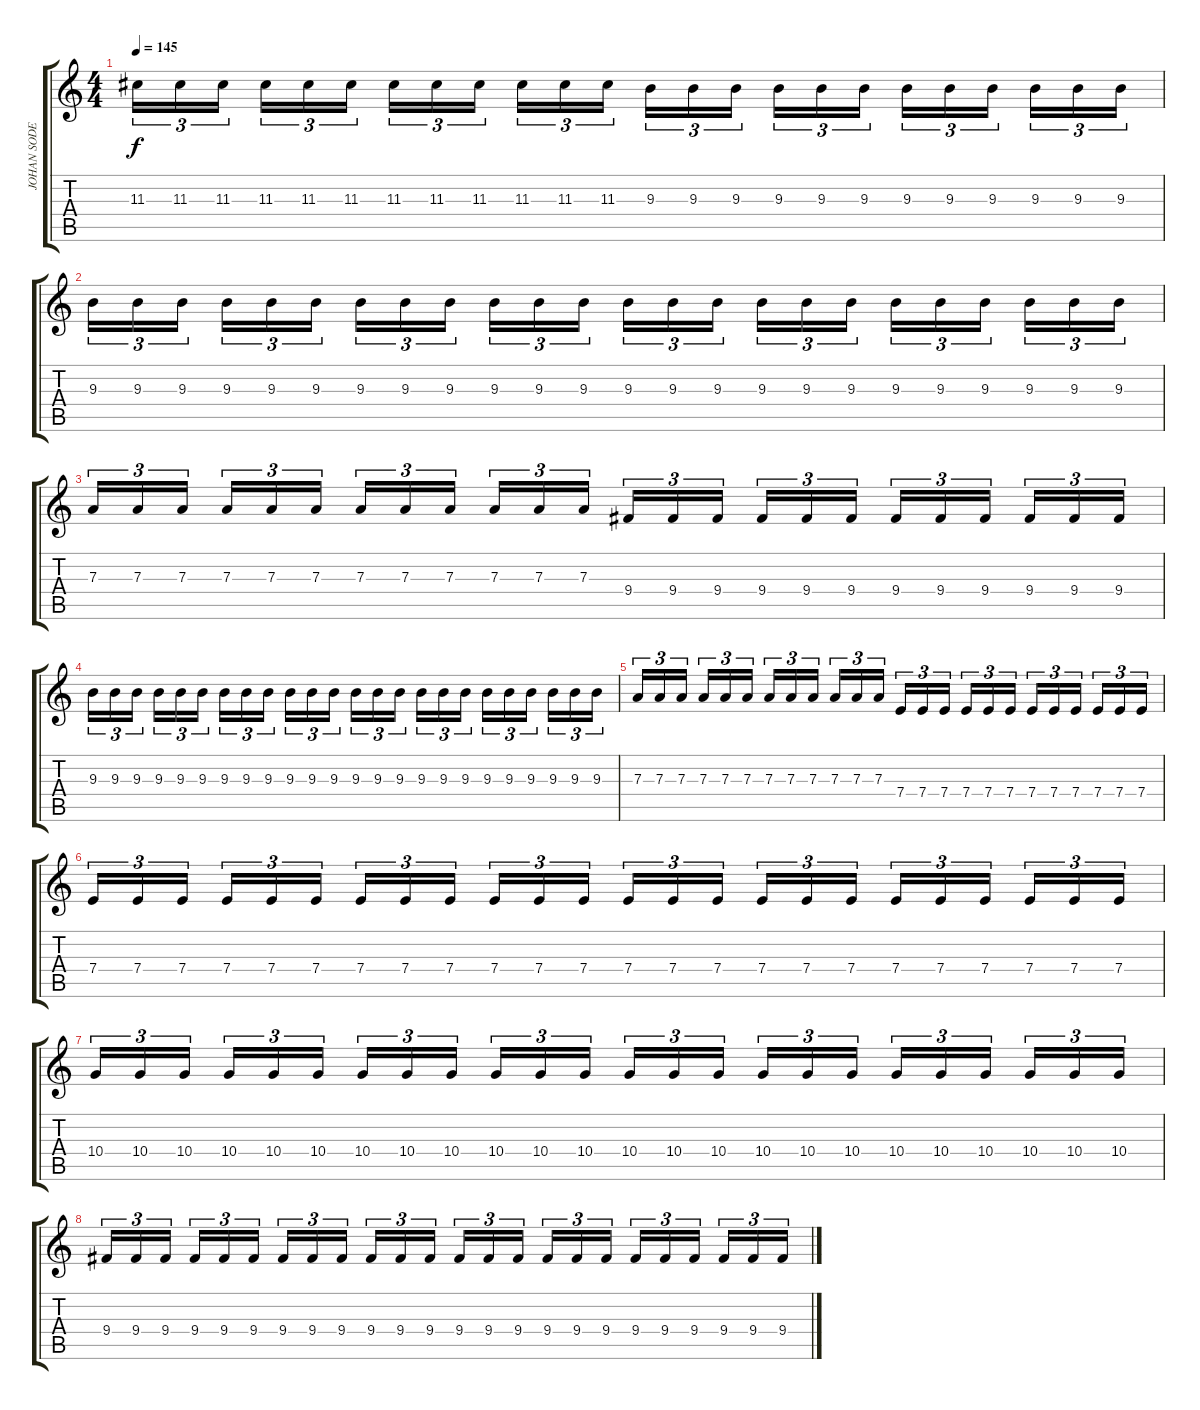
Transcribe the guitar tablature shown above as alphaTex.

\track ("JOHAN SODERBERG" "JOHAN SODE") {instrument distortionguitar}
\staff {score tabs}
\tuning (B3 Gb3 D3 A2 E2 B1) {hide}
\ts (4 4)
\tempo 145
\clef g2
\ks c
11.3.16{tu (3 2) dy f} 11.3.16{tu (3 2)} 11.3.16{tu (3 2) beam splitsecondary} 11.3.16{tu (3 2)} 11.3.16{tu (3 2)} 11.3.16{tu (3 2)} 11.3.16{tu (3 2)} 11.3.16{tu (3 2)} 11.3.16{tu (3 2) beam splitsecondary} 11.3.16{tu (3 2)} 11.3.16{tu (3 2)} 11.3.16{tu (3 2)} 9.3.16{tu (3 2)} 9.3.16{tu (3 2)} 9.3.16{tu (3 2) beam splitsecondary} 9.3.16{tu (3 2)} 9.3.16{tu (3 2)} 9.3.16{tu (3 2)} 9.3.16{tu (3 2)} 9.3.16{tu (3 2)} 9.3.16{tu (3 2) beam splitsecondary} 9.3.16{tu (3 2)} 9.3.16{tu (3 2)} 9.3.16{tu (3 2)} |
9.3.16{tu (3 2)} 9.3.16{tu (3 2)} 9.3.16{tu (3 2) beam splitsecondary} 9.3.16{tu (3 2)} 9.3.16{tu (3 2)} 9.3.16{tu (3 2)} 9.3.16{tu (3 2)} 9.3.16{tu (3 2)} 9.3.16{tu (3 2) beam splitsecondary} 9.3.16{tu (3 2)} 9.3.16{tu (3 2)} 9.3.16{tu (3 2)} 9.3.16{tu (3 2)} 9.3.16{tu (3 2)} 9.3.16{tu (3 2) beam splitsecondary} 9.3.16{tu (3 2)} 9.3.16{tu (3 2)} 9.3.16{tu (3 2)} 9.3.16{tu (3 2)} 9.3.16{tu (3 2)} 9.3.16{tu (3 2) beam splitsecondary} 9.3.16{tu (3 2)} 9.3.16{tu (3 2)} 9.3.16{tu (3 2)} |
7.3.16{tu (3 2)} 7.3.16{tu (3 2)} 7.3.16{tu (3 2) beam splitsecondary} 7.3.16{tu (3 2)} 7.3.16{tu (3 2)} 7.3.16{tu (3 2)} 7.3.16{tu (3 2)} 7.3.16{tu (3 2)} 7.3.16{tu (3 2) beam splitsecondary} 7.3.16{tu (3 2)} 7.3.16{tu (3 2)} 7.3.16{tu (3 2)} 9.4.16{tu (3 2)} 9.4.16{tu (3 2)} 9.4.16{tu (3 2) beam splitsecondary} 9.4.16{tu (3 2)} 9.4.16{tu (3 2)} 9.4.16{tu (3 2)} 9.4.16{tu (3 2)} 9.4.16{tu (3 2)} 9.4.16{tu (3 2) beam splitsecondary} 9.4.16{tu (3 2)} 9.4.16{tu (3 2)} 9.4.16{tu (3 2)} |
9.3.16{tu (3 2)} 9.3.16{tu (3 2)} 9.3.16{tu (3 2) beam splitsecondary} 9.3.16{tu (3 2)} 9.3.16{tu (3 2)} 9.3.16{tu (3 2)} 9.3.16{tu (3 2)} 9.3.16{tu (3 2)} 9.3.16{tu (3 2) beam splitsecondary} 9.3.16{tu (3 2)} 9.3.16{tu (3 2)} 9.3.16{tu (3 2)} 9.3.16{tu (3 2)} 9.3.16{tu (3 2)} 9.3.16{tu (3 2) beam splitsecondary} 9.3.16{tu (3 2)} 9.3.16{tu (3 2)} 9.3.16{tu (3 2)} 9.3.16{tu (3 2)} 9.3.16{tu (3 2)} 9.3.16{tu (3 2) beam splitsecondary} 9.3.16{tu (3 2)} 9.3.16{tu (3 2)} 9.3.16{tu (3 2)} |
7.3.16{tu (3 2)} 7.3.16{tu (3 2)} 7.3.16{tu (3 2) beam splitsecondary} 7.3.16{tu (3 2)} 7.3.16{tu (3 2)} 7.3.16{tu (3 2)} 7.3.16{tu (3 2)} 7.3.16{tu (3 2)} 7.3.16{tu (3 2) beam splitsecondary} 7.3.16{tu (3 2)} 7.3.16{tu (3 2)} 7.3.16{tu (3 2)} 7.4.16{tu (3 2)} 7.4.16{tu (3 2)} 7.4.16{tu (3 2) beam splitsecondary} 7.4.16{tu (3 2)} 7.4.16{tu (3 2)} 7.4.16{tu (3 2)} 7.4.16{tu (3 2)} 7.4.16{tu (3 2)} 7.4.16{tu (3 2) beam splitsecondary} 7.4.16{tu (3 2)} 7.4.16{tu (3 2)} 7.4.16{tu (3 2)} |
7.4.16{tu (3 2)} 7.4.16{tu (3 2)} 7.4.16{tu (3 2) beam splitsecondary} 7.4.16{tu (3 2)} 7.4.16{tu (3 2)} 7.4.16{tu (3 2)} 7.4.16{tu (3 2)} 7.4.16{tu (3 2)} 7.4.16{tu (3 2) beam splitsecondary} 7.4.16{tu (3 2)} 7.4.16{tu (3 2)} 7.4.16{tu (3 2)} 7.4.16{tu (3 2)} 7.4.16{tu (3 2)} 7.4.16{tu (3 2) beam splitsecondary} 7.4.16{tu (3 2)} 7.4.16{tu (3 2)} 7.4.16{tu (3 2)} 7.4.16{tu (3 2)} 7.4.16{tu (3 2)} 7.4.16{tu (3 2) beam splitsecondary} 7.4.16{tu (3 2)} 7.4.16{tu (3 2)} 7.4.16{tu (3 2)} |
10.4.16{tu (3 2)} 10.4.16{tu (3 2)} 10.4.16{tu (3 2) beam splitsecondary} 10.4.16{tu (3 2)} 10.4.16{tu (3 2)} 10.4.16{tu (3 2)} 10.4.16{tu (3 2)} 10.4.16{tu (3 2)} 10.4.16{tu (3 2) beam splitsecondary} 10.4.16{tu (3 2)} 10.4.16{tu (3 2)} 10.4.16{tu (3 2)} 10.4.16{tu (3 2)} 10.4.16{tu (3 2)} 10.4.16{tu (3 2) beam splitsecondary} 10.4.16{tu (3 2)} 10.4.16{tu (3 2)} 10.4.16{tu (3 2)} 10.4.16{tu (3 2)} 10.4.16{tu (3 2)} 10.4.16{tu (3 2) beam splitsecondary} 10.4.16{tu (3 2)} 10.4.16{tu (3 2)} 10.4.16{tu (3 2)} |
9.4.16{tu (3 2)} 9.4.16{tu (3 2)} 9.4.16{tu (3 2) beam splitsecondary} 9.4.16{tu (3 2)} 9.4.16{tu (3 2)} 9.4.16{tu (3 2)} 9.4.16{tu (3 2)} 9.4.16{tu (3 2)} 9.4.16{tu (3 2) beam splitsecondary} 9.4.16{tu (3 2)} 9.4.16{tu (3 2)} 9.4.16{tu (3 2)} 9.4.16{tu (3 2)} 9.4.16{tu (3 2)} 9.4.16{tu (3 2) beam splitsecondary} 9.4.16{tu (3 2)} 9.4.16{tu (3 2)} 9.4.16{tu (3 2)} 9.4.16{tu (3 2)} 9.4.16{tu (3 2)} 9.4.16{tu (3 2) beam splitsecondary} 9.4.16{tu (3 2)} 9.4.16{tu (3 2)} 9.4.16{tu (3 2)}
